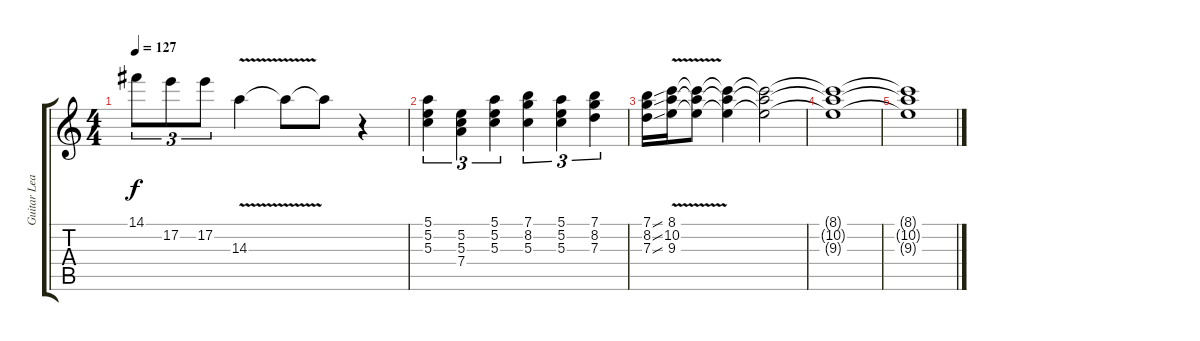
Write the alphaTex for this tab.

\track ("Guitar Leads" "Guitar Lea") {instrument distortionguitar}
\staff {score tabs}
\tuning (E4 B3 G3 D3 A2 E2) {hide}
\ts (4 4)
\tempo 127
\clef g2
\ks c
14.1.8{tu (3 2) dy f} 17.2.8{tu (3 2)} 17.2.8{tu (3 2)} 14.3{v}.4 14.3{t}.8 14.3{t}.8 r.4 |
(5.1 5.2 5.3).4{tu (3 2)} (5.2 5.3 7.4).4{tu (3 2)} (5.1 5.2 5.3).4{tu (3 2)} (7.1 8.2 5.3).4{tu (3 2)} (5.1 5.2 5.3).4{tu (3 2)} (7.1 8.2 7.3).4{tu (3 2)} |
(7.1{ss} 8.2{ss} 7.3{ss}).16 (8.1{v} 10.2{v} 9.3{v}).16 (8.1{t} 10.2{t} 9.3{t}).8 (8.1{t} 10.2{t} 9.3{t}).4 (8.1{t} 10.2{t} 9.3{t}).2 |
(8.1{t} 10.2{t} 9.3{t}).1 |
(8.1{t} 10.2{t} 9.3{t}).1{volume 0}
